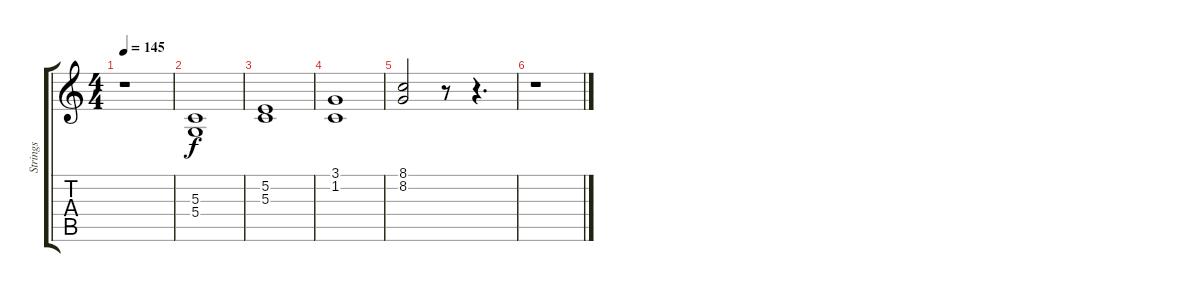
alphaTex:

\track ("Strings" "Strings") {instrument stringensemble1}
\staff {score tabs}
\tuning (E4 B3 G3 D3 A2 E2) {hide}
\ts (4 4)
\tempo 145
\clef g2
\ks c
r.1{dy f} |
(5.3 5.4).1 |
(5.2 5.3).1 |
(3.1 1.2).1 |
(8.1 8.2).2 r.8 r.4{d} |
r.1
